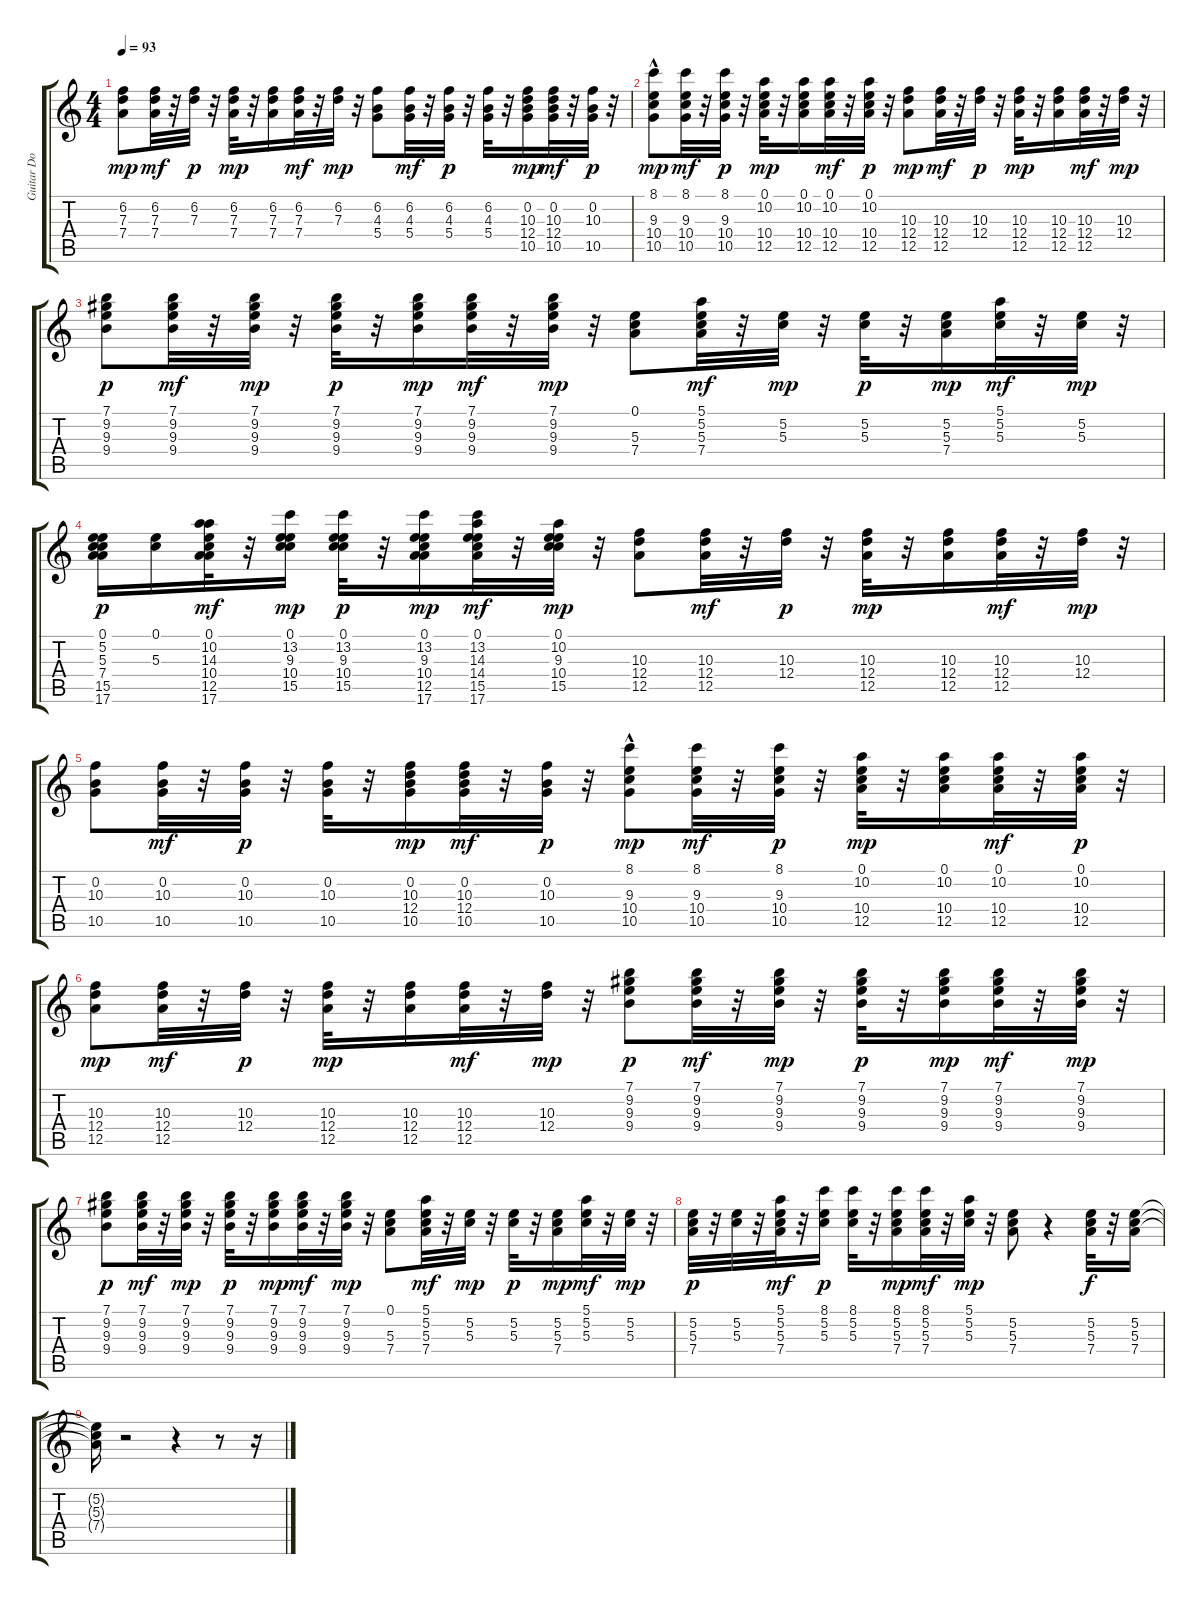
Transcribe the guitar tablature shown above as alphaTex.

\track ("Guitar Do" "Guitar Do") {instrument acousticguitarnylon}
\staff {score tabs}
\tuning (E4 B3 G3 D3 A2 E2) {hide}
\ts (4 4)
\tempo 93
\clef g2
\ks c
(6.2 7.3 7.4).8{dy mp} (6.2 7.3 7.4).32{dy mf} r.32 (6.2 7.3).32{dy p} r.32 (6.2 7.3 7.4).32{dy mp} r.32 (6.2 7.3 7.4).16 (6.2 7.3 7.4).32{dy mf} r.32 (6.2 7.3).32{dy mp} r.32 (6.2 4.3 5.4).8 (6.2 4.3 5.4).32{dy mf} r.32 (6.2 4.3 5.4).32{dy p} r.32 (6.2 4.3 5.4).32 r.32 (0.2 10.3 12.4 10.5).16{dy mp} (0.2 10.3 12.4 10.5).32{dy mf} r.32 (0.2 10.3 10.5).32{dy p} r.32 |
(8.1 9.3 10.4 10.5{hac}).8{dy mp} (8.1 9.3 10.4 10.5).32{dy mf} r.32 (8.1 9.3 10.4 10.5).32{dy p} r.32 (0.1 10.2 10.4 12.5).32{dy mp} r.32 (0.1 10.2 10.4 12.5).16 (0.1 10.2 10.4 12.5).32{dy mf} r.32 (0.1 10.2 10.4 12.5).32{dy p} r.32 (10.3 12.4 12.5).8{dy mp} (10.3 12.4 12.5).32{dy mf} r.32 (10.3 12.4).32{dy p} r.32 (10.3 12.4 12.5).32{dy mp} r.32 (10.3 12.4 12.5).16 (10.3 12.4 12.5).32{dy mf} r.32 (10.3 12.4).32{dy mp} r.32 |
(7.1 9.2 9.3 9.4).8{dy p} (7.1 9.2 9.3 9.4).32{dy mf} r.32 (7.1 9.2 9.3 9.4).32{dy mp} r.32 (7.1 9.2 9.3 9.4).32{dy p} r.32 (7.1 9.2 9.3 9.4).16{dy mp} (7.1 9.2 9.3 9.4).32{dy mf} r.32 (7.1 9.2 9.3 9.4).32{dy mp} r.32 (0.1 5.3 7.4).8 (5.1 5.2 5.3 7.4).32{dy mf} r.32 (5.2 5.3).32{dy mp} r.32 (5.2 5.3).32{dy p} r.32 (5.2 5.3 7.4).16{dy mp} (5.1 5.2 5.3).32{dy mf} r.32 (5.2 5.3).32{dy mp} r.32 |
(0.1 5.2 5.3 7.4 15.5 17.6).16{dy p} (0.1 5.3).16 (0.1 10.2 14.3 10.4 12.5 17.6).32{dy mf} r.32 (0.1 13.2 9.3 10.4 15.5).16{dy mp} (0.1 13.2 9.3 10.4 15.5).32{dy p} r.32 (0.1 13.2 9.3 10.4 12.5 17.6).16{dy mp} (0.1 13.2 14.3 14.4 15.5 17.6).32{dy mf} r.32 (0.1 10.2 9.3 10.4 15.5).32{dy mp} r.32 (10.3 12.4 12.5).8 (10.3 12.4 12.5).32{dy mf} r.32 (10.3 12.4).32{dy p} r.32 (10.3 12.4 12.5).32{dy mp} r.32 (10.3 12.4 12.5).16 (10.3 12.4 12.5).32{dy mf} r.32 (10.3 12.4).32{dy mp} r.32 |
(0.2 10.3 10.5).8 (0.2 10.3 10.5).32{dy mf} r.32 (0.2 10.3 10.5).32{dy p} r.32 (0.2 10.3 10.5).32 r.32 (0.2 10.3 12.4 10.5).16{dy mp} (0.2 10.3 12.4 10.5).32{dy mf} r.32 (0.2 10.3 10.5).32{dy p} r.32 (8.1 9.3 10.4 10.5{hac}).8{dy mp} (8.1 9.3 10.4 10.5).32{dy mf} r.32 (8.1 9.3 10.4 10.5).32{dy p} r.32 (0.1 10.2 10.4 12.5).32{dy mp} r.32 (0.1 10.2 10.4 12.5).16 (0.1 10.2 10.4 12.5).32{dy mf} r.32 (0.1 10.2 10.4 12.5).32{dy p} r.32 |
(10.3 12.4 12.5).8{dy mp} (10.3 12.4 12.5).32{dy mf} r.32 (10.3 12.4).32{dy p} r.32 (10.3 12.4 12.5).32{dy mp} r.32 (10.3 12.4 12.5).16 (10.3 12.4 12.5).32{dy mf} r.32 (10.3 12.4).32{dy mp} r.32 (7.1 9.2 9.3 9.4).8{dy p} (7.1 9.2 9.3 9.4).32{dy mf} r.32 (7.1 9.2 9.3 9.4).32{dy mp} r.32 (7.1 9.2 9.3 9.4).32{dy p} r.32 (7.1 9.2 9.3 9.4).16{dy mp} (7.1 9.2 9.3 9.4).32{dy mf} r.32 (7.1 9.2 9.3 9.4).32{dy mp} r.32 |
(7.1 9.2 9.3 9.4).8{dy p} (7.1 9.2 9.3 9.4).32{dy mf} r.32 (7.1 9.2 9.3 9.4).32{dy mp} r.32 (7.1 9.2 9.3 9.4).32{dy p} r.32 (7.1 9.2 9.3 9.4).16{dy mp} (7.1 9.2 9.3 9.4).32{dy mf} r.32 (7.1 9.2 9.3 9.4).32{dy mp} r.32 (0.1 5.3 7.4).8 (5.1 5.2 5.3 7.4).32{dy mf} r.32 (5.2 5.3).32{dy mp} r.32 (5.2 5.3).32{dy p} r.32 (5.2 5.3 7.4).16{dy mp} (5.1 5.2 5.3).32{dy mf} r.32 (5.2 5.3).32{dy mp} r.32 |
(5.2 5.3 7.4).32{dy p} r.32 (5.2 5.3).32 r.32 (5.1 5.2 5.3 7.4).32{dy mf} r.32 (8.1 5.2 5.3).16{dy p} (8.1 5.2 5.3).32 r.32 (8.1 5.2 5.3 7.4).16{dy mp} (8.1 5.2 5.3 7.4).32{dy mf} r.32 (5.1 5.2 5.3).32{dy mp} r.32 (5.2 5.3 7.4).8 r.4 (5.2 5.3 7.4).32{dy f} r.32 (5.2 5.3 7.4).16 |
(5.2{t} 5.3{t} 7.4{t}).16 r.2 r.4 r.8 r.16
